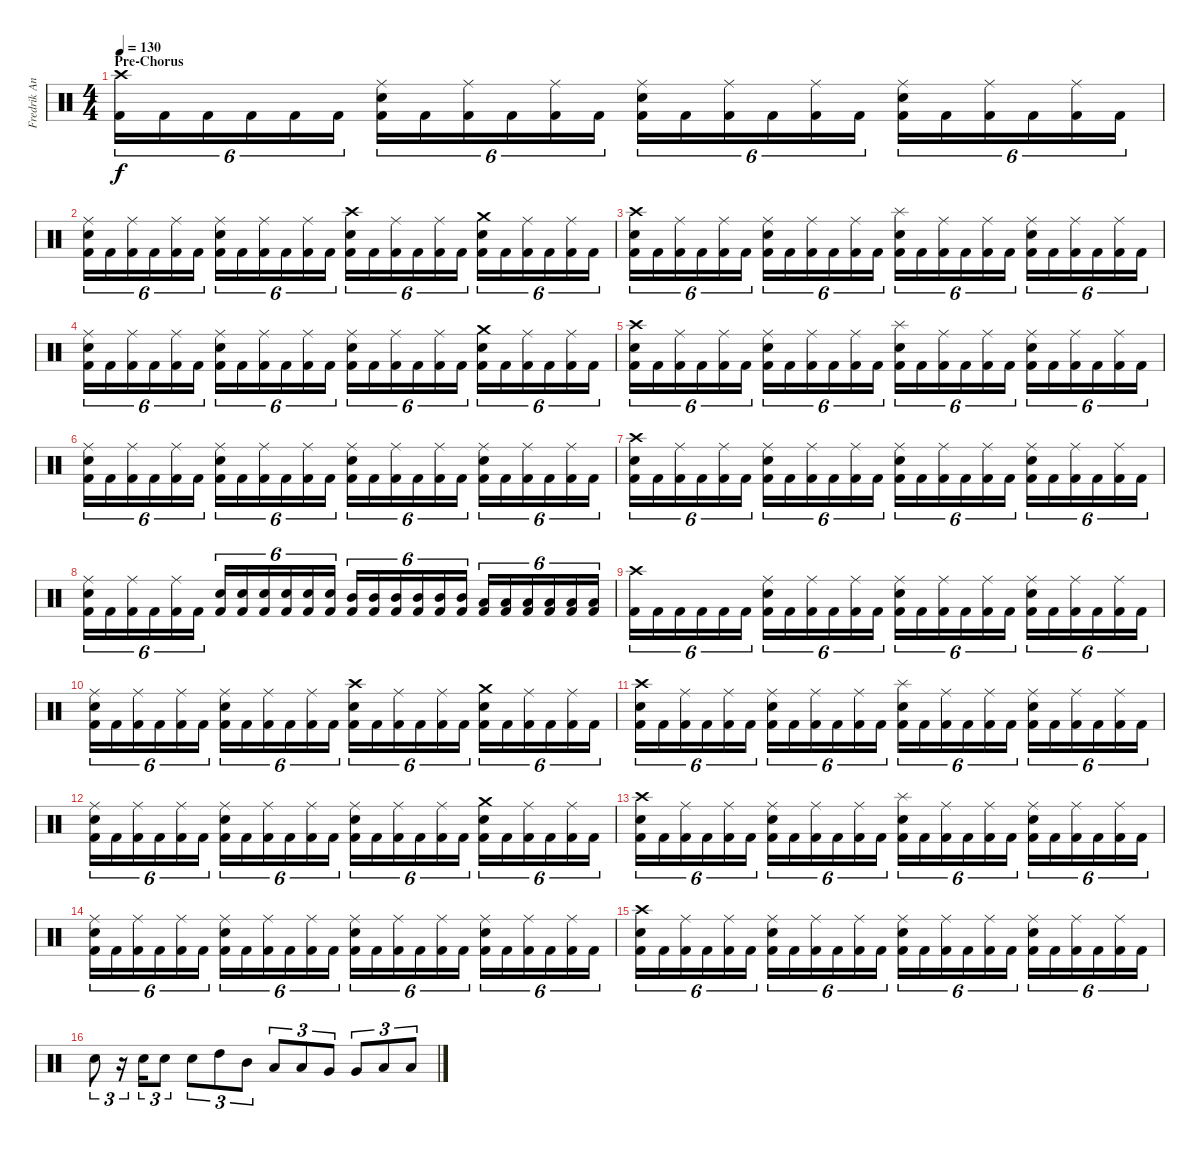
\track ("Fredrik Andersson" "Fredrik An") {instrument percussion}
\staff {score}
\articulation defaults
\ts (4 4)
\section ("" "Pre-Chorus")
\tempo 130
\clef neutral
\ks c
("Crash high (hit)" "Kick (hit) 2").16{tu (6 4) dy f} "Kick (hit) 2".16{tu (6 4)} "Kick (hit) 2".16{tu (6 4)} "Kick (hit) 2".16{tu (6 4)} "Kick (hit) 2".16{tu (6 4)} "Kick (hit) 2".16{tu (6 4)} ("Ride (middle)" "Electric Snare (hit)" "Kick (hit) 2").16{tu (6 4)} "Kick (hit) 2".16{tu (6 4)} ("Ride (middle)" "Kick (hit) 2").16{tu (6 4)} "Kick (hit) 2".16{tu (6 4)} ("Ride (middle)" "Kick (hit) 2").16{tu (6 4)} "Kick (hit) 2".16{tu (6 4)} ("Ride (middle)" "Electric Snare (hit)" "Kick (hit) 2").16{tu (6 4)} "Kick (hit) 2".16{tu (6 4)} ("Ride (middle)" "Kick (hit) 2").16{tu (6 4)} "Kick (hit) 2".16{tu (6 4)} ("Ride (middle)" "Kick (hit) 2").16{tu (6 4)} "Kick (hit) 2".16{tu (6 4)} ("Ride (middle)" "Electric Snare (hit)" "Kick (hit) 2").16{tu (6 4)} "Kick (hit) 2".16{tu (6 4)} ("Ride (middle)" "Kick (hit) 2").16{tu (6 4)} "Kick (hit) 2".16{tu (6 4)} ("Ride (middle)" "Kick (hit) 2").16{tu (6 4)} "Kick (hit) 2".16{tu (6 4)} |
("Ride (middle)" "Electric Snare (hit)" "Kick (hit) 2").16{tu (6 4)} "Kick (hit) 2".16{tu (6 4)} ("Ride (middle)" "Kick (hit) 2").16{tu (6 4)} "Kick (hit) 2".16{tu (6 4)} ("Ride (middle)" "Kick (hit) 2").16{tu (6 4)} "Kick (hit) 2".16{tu (6 4)} ("Ride (middle)" "Electric Snare (hit)" "Kick (hit) 2").16{tu (6 4)} "Kick (hit) 2".16{tu (6 4)} ("Ride (middle)" "Kick (hit) 2").16{tu (6 4)} "Kick (hit) 2".16{tu (6 4)} ("Ride (middle)" "Kick (hit) 2").16{tu (6 4)} "Kick (hit) 2".16{tu (6 4)} ("Crash high (hit)" "Electric Snare (hit)" "Kick (hit) 2").16{tu (6 4)} "Kick (hit) 2".16{tu (6 4)} ("Ride (middle)" "Kick (hit) 2").16{tu (6 4)} "Kick (hit) 2".16{tu (6 4)} ("Ride (middle)" "Kick (hit) 2").16{tu (6 4)} "Kick (hit) 2".16{tu (6 4)} ("Crash medium (hit)" "Electric Snare (hit)" "Kick (hit) 2").16{tu (6 4)} "Kick (hit) 2".16{tu (6 4)} ("Ride (middle)" "Kick (hit) 2").16{tu (6 4)} "Kick (hit) 2".16{tu (6 4)} ("Ride (middle)" "Kick (hit) 2").16{tu (6 4)} "Kick (hit) 2".16{tu (6 4)} |
("Crash high (hit)" "Electric Snare (hit)" "Kick (hit) 2").16{tu (6 4)} "Kick (hit) 2".16{tu (6 4)} ("Ride (middle)" "Kick (hit) 2").16{tu (6 4)} "Kick (hit) 2".16{tu (6 4)} ("Ride (middle)" "Kick (hit) 2").16{tu (6 4)} "Kick (hit) 2".16{tu (6 4)} ("Ride (middle)" "Electric Snare (hit)" "Kick (hit) 2").16{tu (6 4)} "Kick (hit) 2".16{tu (6 4)} ("Ride (middle)" "Kick (hit) 2").16{tu (6 4)} "Kick (hit) 2".16{tu (6 4)} ("Ride (middle)" "Kick (hit) 2").16{tu (6 4)} "Kick (hit) 2".16{tu (6 4)} ("Splash (hit)" "Electric Snare (hit)" "Kick (hit) 2").16{tu (6 4)} "Kick (hit) 2".16{tu (6 4)} ("Ride (middle)" "Kick (hit) 2").16{tu (6 4)} "Kick (hit) 2".16{tu (6 4)} ("Ride (middle)" "Kick (hit) 2").16{tu (6 4)} "Kick (hit) 2".16{tu (6 4)} ("Ride (middle)" "Electric Snare (hit)" "Kick (hit) 2").16{tu (6 4)} "Kick (hit) 2".16{tu (6 4)} ("Ride (middle)" "Kick (hit) 2").16{tu (6 4)} "Kick (hit) 2".16{tu (6 4)} ("Ride (middle)" "Kick (hit) 2").16{tu (6 4)} "Kick (hit) 2".16{tu (6 4)} |
("Ride (middle)" "Electric Snare (hit)" "Kick (hit) 2").16{tu (6 4)} "Kick (hit) 2".16{tu (6 4)} ("Ride (middle)" "Kick (hit) 2").16{tu (6 4)} "Kick (hit) 2".16{tu (6 4)} ("Ride (middle)" "Kick (hit) 2").16{tu (6 4)} "Kick (hit) 2".16{tu (6 4)} ("Ride (middle)" "Electric Snare (hit)" "Kick (hit) 2").16{tu (6 4)} "Kick (hit) 2".16{tu (6 4)} ("Ride (middle)" "Kick (hit) 2").16{tu (6 4)} "Kick (hit) 2".16{tu (6 4)} ("Ride (middle)" "Kick (hit) 2").16{tu (6 4)} "Kick (hit) 2".16{tu (6 4)} ("Ride (middle)" "Electric Snare (hit)" "Kick (hit) 2").16{tu (6 4)} "Kick (hit) 2".16{tu (6 4)} ("Ride (middle)" "Kick (hit) 2").16{tu (6 4)} "Kick (hit) 2".16{tu (6 4)} ("Ride (middle)" "Kick (hit) 2").16{tu (6 4)} "Kick (hit) 2".16{tu (6 4)} ("Crash medium (hit)" "Electric Snare (hit)" "Kick (hit) 2").16{tu (6 4)} "Kick (hit) 2".16{tu (6 4)} ("Ride (middle)" "Kick (hit) 2").16{tu (6 4)} "Kick (hit) 2".16{tu (6 4)} ("Ride (middle)" "Kick (hit) 2").16{tu (6 4)} "Kick (hit) 2".16{tu (6 4)} |
("Crash high (hit)" "Electric Snare (hit)" "Kick (hit) 2").16{tu (6 4)} "Kick (hit) 2".16{tu (6 4)} ("Ride (middle)" "Kick (hit) 2").16{tu (6 4)} "Kick (hit) 2".16{tu (6 4)} ("Ride (middle)" "Kick (hit) 2").16{tu (6 4)} "Kick (hit) 2".16{tu (6 4)} ("Ride (middle)" "Electric Snare (hit)" "Kick (hit) 2").16{tu (6 4)} "Kick (hit) 2".16{tu (6 4)} ("Ride (middle)" "Kick (hit) 2").16{tu (6 4)} "Kick (hit) 2".16{tu (6 4)} ("Ride (middle)" "Kick (hit) 2").16{tu (6 4)} "Kick (hit) 2".16{tu (6 4)} ("Splash (hit)" "Electric Snare (hit)" "Kick (hit) 2").16{tu (6 4)} "Kick (hit) 2".16{tu (6 4)} ("Ride (middle)" "Kick (hit) 2").16{tu (6 4)} "Kick (hit) 2".16{tu (6 4)} ("Ride (middle)" "Kick (hit) 2").16{tu (6 4)} "Kick (hit) 2".16{tu (6 4)} ("Ride (middle)" "Electric Snare (hit)" "Kick (hit) 2").16{tu (6 4)} "Kick (hit) 2".16{tu (6 4)} ("Ride (middle)" "Kick (hit) 2").16{tu (6 4)} "Kick (hit) 2".16{tu (6 4)} ("Ride (middle)" "Kick (hit) 2").16{tu (6 4)} "Kick (hit) 2".16{tu (6 4)} |
("Ride (middle)" "Electric Snare (hit)" "Kick (hit) 2").16{tu (6 4)} "Kick (hit) 2".16{tu (6 4)} ("Ride (middle)" "Kick (hit) 2").16{tu (6 4)} "Kick (hit) 2".16{tu (6 4)} ("Ride (middle)" "Kick (hit) 2").16{tu (6 4)} "Kick (hit) 2".16{tu (6 4)} ("Ride (middle)" "Electric Snare (hit)" "Kick (hit) 2").16{tu (6 4)} "Kick (hit) 2".16{tu (6 4)} ("Ride (middle)" "Kick (hit) 2").16{tu (6 4)} "Kick (hit) 2".16{tu (6 4)} ("Ride (middle)" "Kick (hit) 2").16{tu (6 4)} "Kick (hit) 2".16{tu (6 4)} ("Ride (middle)" "Electric Snare (hit)" "Kick (hit) 2").16{tu (6 4)} "Kick (hit) 2".16{tu (6 4)} ("Ride (middle)" "Kick (hit) 2").16{tu (6 4)} "Kick (hit) 2".16{tu (6 4)} ("Ride (middle)" "Kick (hit) 2").16{tu (6 4)} "Kick (hit) 2".16{tu (6 4)} ("Ride (middle)" "Electric Snare (hit)" "Kick (hit) 2").16{tu (6 4)} "Kick (hit) 2".16{tu (6 4)} ("Ride (middle)" "Kick (hit) 2").16{tu (6 4)} "Kick (hit) 2".16{tu (6 4)} ("Ride (middle)" "Kick (hit) 2").16{tu (6 4)} "Kick (hit) 2".16{tu (6 4)} |
("Crash high (hit)" "Electric Snare (hit)" "Kick (hit) 2").16{tu (6 4)} "Kick (hit) 2".16{tu (6 4)} ("Ride (middle)" "Kick (hit) 2").16{tu (6 4)} "Kick (hit) 2".16{tu (6 4)} ("Ride (middle)" "Kick (hit) 2").16{tu (6 4)} "Kick (hit) 2".16{tu (6 4)} ("Ride (middle)" "Electric Snare (hit)" "Kick (hit) 2").16{tu (6 4)} "Kick (hit) 2".16{tu (6 4)} ("Ride (middle)" "Kick (hit) 2").16{tu (6 4)} "Kick (hit) 2".16{tu (6 4)} ("Ride (middle)" "Kick (hit) 2").16{tu (6 4)} "Kick (hit) 2".16{tu (6 4)} ("Ride (middle)" "Electric Snare (hit)" "Kick (hit) 2").16{tu (6 4)} "Kick (hit) 2".16{tu (6 4)} ("Ride (middle)" "Kick (hit) 2").16{tu (6 4)} "Kick (hit) 2".16{tu (6 4)} ("Ride (middle)" "Kick (hit) 2").16{tu (6 4)} "Kick (hit) 2".16{tu (6 4)} ("Ride (middle)" "Electric Snare (hit)" "Kick (hit) 2").16{tu (6 4)} "Kick (hit) 2".16{tu (6 4)} ("Ride (middle)" "Kick (hit) 2").16{tu (6 4)} "Kick (hit) 2".16{tu (6 4)} ("Ride (middle)" "Kick (hit) 2").16{tu (6 4)} "Kick (hit) 2".16{tu (6 4)} |
("Ride (middle)" "Electric Snare (hit)" "Kick (hit) 2").16{tu (6 4)} "Kick (hit) 2".16{tu (6 4)} ("Ride (middle)" "Kick (hit) 2").16{tu (6 4)} "Kick (hit) 2".16{tu (6 4)} ("Ride (middle)" "Kick (hit) 2").16{tu (6 4)} "Kick (hit) 2".16{tu (6 4)} ("Electric Snare (hit)" "Kick (hit) 2").16{tu (6 4)} ("Electric Snare (hit)" "Kick (hit) 2").16{tu (6 4)} ("Electric Snare (hit)" "Kick (hit) 2").16{tu (6 4)} ("Electric Snare (hit)" "Kick (hit) 2").16{tu (6 4)} ("Electric Snare (hit)" "Kick (hit) 2").16{tu (6 4)} ("Electric Snare (hit)" "Kick (hit) 2").16{tu (6 4)} ("Mid Tom (hit)" "Kick (hit) 2").16{tu (6 4)} ("Mid Tom (hit)" "Kick (hit) 2").16{tu (6 4)} ("Mid Tom (hit)" "Kick (hit) 2").16{tu (6 4)} ("Mid Tom (hit)" "Kick (hit) 2").16{tu (6 4)} ("Mid Tom (hit)" "Kick (hit) 2").16{tu (6 4)} ("Mid Tom (hit)" "Kick (hit) 2").16{tu (6 4)} ("Low Tom (hit)" "Kick (hit) 2").16{tu (6 4)} ("Low Tom (hit)" "Kick (hit) 2").16{tu (6 4)} ("Low Tom (hit)" "Kick (hit) 2").16{tu (6 4)} ("Low Tom (hit)" "Kick (hit) 2").16{tu (6 4)} ("Low Tom (hit)" "Kick (hit) 2").16{tu (6 4)} ("Low Tom (hit)" "Kick (hit) 2").16{tu (6 4)} |
("Crash high (hit)" "Kick (hit) 2").16{tu (6 4)} "Kick (hit) 2".16{tu (6 4)} "Kick (hit) 2".16{tu (6 4)} "Kick (hit) 2".16{tu (6 4)} "Kick (hit) 2".16{tu (6 4)} "Kick (hit) 2".16{tu (6 4)} ("Ride (middle)" "Electric Snare (hit)" "Kick (hit) 2").16{tu (6 4)} "Kick (hit) 2".16{tu (6 4)} ("Ride (middle)" "Kick (hit) 2").16{tu (6 4)} "Kick (hit) 2".16{tu (6 4)} ("Ride (middle)" "Kick (hit) 2").16{tu (6 4)} "Kick (hit) 2".16{tu (6 4)} ("Ride (middle)" "Electric Snare (hit)" "Kick (hit) 2").16{tu (6 4)} "Kick (hit) 2".16{tu (6 4)} ("Ride (middle)" "Kick (hit) 2").16{tu (6 4)} "Kick (hit) 2".16{tu (6 4)} ("Ride (middle)" "Kick (hit) 2").16{tu (6 4)} "Kick (hit) 2".16{tu (6 4)} ("Ride (middle)" "Electric Snare (hit)" "Kick (hit) 2").16{tu (6 4)} "Kick (hit) 2".16{tu (6 4)} ("Ride (middle)" "Kick (hit) 2").16{tu (6 4)} "Kick (hit) 2".16{tu (6 4)} ("Ride (middle)" "Kick (hit) 2").16{tu (6 4)} "Kick (hit) 2".16{tu (6 4)} |
("Ride (middle)" "Electric Snare (hit)" "Kick (hit) 2").16{tu (6 4)} "Kick (hit) 2".16{tu (6 4)} ("Ride (middle)" "Kick (hit) 2").16{tu (6 4)} "Kick (hit) 2".16{tu (6 4)} ("Ride (middle)" "Kick (hit) 2").16{tu (6 4)} "Kick (hit) 2".16{tu (6 4)} ("Ride (middle)" "Electric Snare (hit)" "Kick (hit) 2").16{tu (6 4)} "Kick (hit) 2".16{tu (6 4)} ("Ride (middle)" "Kick (hit) 2").16{tu (6 4)} "Kick (hit) 2".16{tu (6 4)} ("Ride (middle)" "Kick (hit) 2").16{tu (6 4)} "Kick (hit) 2".16{tu (6 4)} ("Crash high (hit)" "Electric Snare (hit)" "Kick (hit) 2").16{tu (6 4)} "Kick (hit) 2".16{tu (6 4)} ("Ride (middle)" "Kick (hit) 2").16{tu (6 4)} "Kick (hit) 2".16{tu (6 4)} ("Ride (middle)" "Kick (hit) 2").16{tu (6 4)} "Kick (hit) 2".16{tu (6 4)} ("Crash medium (hit)" "Electric Snare (hit)" "Kick (hit) 2").16{tu (6 4)} "Kick (hit) 2".16{tu (6 4)} ("Ride (middle)" "Kick (hit) 2").16{tu (6 4)} "Kick (hit) 2".16{tu (6 4)} ("Ride (middle)" "Kick (hit) 2").16{tu (6 4)} "Kick (hit) 2".16{tu (6 4)} |
("Crash high (hit)" "Electric Snare (hit)" "Kick (hit) 2").16{tu (6 4)} "Kick (hit) 2".16{tu (6 4)} ("Ride (middle)" "Kick (hit) 2").16{tu (6 4)} "Kick (hit) 2".16{tu (6 4)} ("Ride (middle)" "Kick (hit) 2").16{tu (6 4)} "Kick (hit) 2".16{tu (6 4)} ("Ride (middle)" "Electric Snare (hit)" "Kick (hit) 2").16{tu (6 4)} "Kick (hit) 2".16{tu (6 4)} ("Ride (middle)" "Kick (hit) 2").16{tu (6 4)} "Kick (hit) 2".16{tu (6 4)} ("Ride (middle)" "Kick (hit) 2").16{tu (6 4)} "Kick (hit) 2".16{tu (6 4)} ("Splash (hit)" "Electric Snare (hit)" "Kick (hit) 2").16{tu (6 4)} "Kick (hit) 2".16{tu (6 4)} ("Ride (middle)" "Kick (hit) 2").16{tu (6 4)} "Kick (hit) 2".16{tu (6 4)} ("Ride (middle)" "Kick (hit) 2").16{tu (6 4)} "Kick (hit) 2".16{tu (6 4)} ("Ride (middle)" "Electric Snare (hit)" "Kick (hit) 2").16{tu (6 4)} "Kick (hit) 2".16{tu (6 4)} ("Ride (middle)" "Kick (hit) 2").16{tu (6 4)} "Kick (hit) 2".16{tu (6 4)} ("Ride (middle)" "Kick (hit) 2").16{tu (6 4)} "Kick (hit) 2".16{tu (6 4)} |
("Ride (middle)" "Electric Snare (hit)" "Kick (hit) 2").16{tu (6 4)} "Kick (hit) 2".16{tu (6 4)} ("Ride (middle)" "Kick (hit) 2").16{tu (6 4)} "Kick (hit) 2".16{tu (6 4)} ("Ride (middle)" "Kick (hit) 2").16{tu (6 4)} "Kick (hit) 2".16{tu (6 4)} ("Ride (middle)" "Electric Snare (hit)" "Kick (hit) 2").16{tu (6 4)} "Kick (hit) 2".16{tu (6 4)} ("Ride (middle)" "Kick (hit) 2").16{tu (6 4)} "Kick (hit) 2".16{tu (6 4)} ("Ride (middle)" "Kick (hit) 2").16{tu (6 4)} "Kick (hit) 2".16{tu (6 4)} ("Ride (middle)" "Electric Snare (hit)" "Kick (hit) 2").16{tu (6 4)} "Kick (hit) 2".16{tu (6 4)} ("Ride (middle)" "Kick (hit) 2").16{tu (6 4)} "Kick (hit) 2".16{tu (6 4)} ("Ride (middle)" "Kick (hit) 2").16{tu (6 4)} "Kick (hit) 2".16{tu (6 4)} ("Crash medium (hit)" "Electric Snare (hit)" "Kick (hit) 2").16{tu (6 4)} "Kick (hit) 2".16{tu (6 4)} ("Ride (middle)" "Kick (hit) 2").16{tu (6 4)} "Kick (hit) 2".16{tu (6 4)} ("Ride (middle)" "Kick (hit) 2").16{tu (6 4)} "Kick (hit) 2".16{tu (6 4)} |
("Crash high (hit)" "Electric Snare (hit)" "Kick (hit) 2").16{tu (6 4)} "Kick (hit) 2".16{tu (6 4)} ("Ride (middle)" "Kick (hit) 2").16{tu (6 4)} "Kick (hit) 2".16{tu (6 4)} ("Ride (middle)" "Kick (hit) 2").16{tu (6 4)} "Kick (hit) 2".16{tu (6 4)} ("Ride (middle)" "Electric Snare (hit)" "Kick (hit) 2").16{tu (6 4)} "Kick (hit) 2".16{tu (6 4)} ("Ride (middle)" "Kick (hit) 2").16{tu (6 4)} "Kick (hit) 2".16{tu (6 4)} ("Ride (middle)" "Kick (hit) 2").16{tu (6 4)} "Kick (hit) 2".16{tu (6 4)} ("Splash (hit)" "Electric Snare (hit)" "Kick (hit) 2").16{tu (6 4)} "Kick (hit) 2".16{tu (6 4)} ("Ride (middle)" "Kick (hit) 2").16{tu (6 4)} "Kick (hit) 2".16{tu (6 4)} ("Ride (middle)" "Kick (hit) 2").16{tu (6 4)} "Kick (hit) 2".16{tu (6 4)} ("Ride (middle)" "Electric Snare (hit)" "Kick (hit) 2").16{tu (6 4)} "Kick (hit) 2".16{tu (6 4)} ("Ride (middle)" "Kick (hit) 2").16{tu (6 4)} "Kick (hit) 2".16{tu (6 4)} ("Ride (middle)" "Kick (hit) 2").16{tu (6 4)} "Kick (hit) 2".16{tu (6 4)} |
("Ride (middle)" "Electric Snare (hit)" "Kick (hit) 2").16{tu (6 4)} "Kick (hit) 2".16{tu (6 4)} ("Ride (middle)" "Kick (hit) 2").16{tu (6 4)} "Kick (hit) 2".16{tu (6 4)} ("Ride (middle)" "Kick (hit) 2").16{tu (6 4)} "Kick (hit) 2".16{tu (6 4)} ("Ride (middle)" "Electric Snare (hit)" "Kick (hit) 2").16{tu (6 4)} "Kick (hit) 2".16{tu (6 4)} ("Ride (middle)" "Kick (hit) 2").16{tu (6 4)} "Kick (hit) 2".16{tu (6 4)} ("Ride (middle)" "Kick (hit) 2").16{tu (6 4)} "Kick (hit) 2".16{tu (6 4)} ("Ride (middle)" "Electric Snare (hit)" "Kick (hit) 2").16{tu (6 4)} "Kick (hit) 2".16{tu (6 4)} ("Ride (middle)" "Kick (hit) 2").16{tu (6 4)} "Kick (hit) 2".16{tu (6 4)} ("Ride (middle)" "Kick (hit) 2").16{tu (6 4)} "Kick (hit) 2".16{tu (6 4)} ("Ride (middle)" "Electric Snare (hit)" "Kick (hit) 2").16{tu (6 4)} "Kick (hit) 2".16{tu (6 4)} ("Ride (middle)" "Kick (hit) 2").16{tu (6 4)} "Kick (hit) 2".16{tu (6 4)} ("Ride (middle)" "Kick (hit) 2").16{tu (6 4)} "Kick (hit) 2".16{tu (6 4)} |
("Crash high (hit)" "Electric Snare (hit)" "Kick (hit) 2").16{tu (6 4)} "Kick (hit) 2".16{tu (6 4)} ("Ride (middle)" "Kick (hit) 2").16{tu (6 4)} "Kick (hit) 2".16{tu (6 4)} ("Ride (middle)" "Kick (hit) 2").16{tu (6 4)} "Kick (hit) 2".16{tu (6 4)} ("Ride (middle)" "Electric Snare (hit)" "Kick (hit) 2").16{tu (6 4)} "Kick (hit) 2".16{tu (6 4)} ("Ride (middle)" "Kick (hit) 2").16{tu (6 4)} "Kick (hit) 2".16{tu (6 4)} ("Ride (middle)" "Kick (hit) 2").16{tu (6 4)} "Kick (hit) 2".16{tu (6 4)} ("Ride (middle)" "Electric Snare (hit)" "Kick (hit) 2").16{tu (6 4)} "Kick (hit) 2".16{tu (6 4)} ("Ride (middle)" "Kick (hit) 2").16{tu (6 4)} "Kick (hit) 2".16{tu (6 4)} ("Ride (middle)" "Kick (hit) 2").16{tu (6 4)} "Kick (hit) 2".16{tu (6 4)} ("Ride (middle)" "Electric Snare (hit)" "Kick (hit) 2").16{tu (6 4)} "Kick (hit) 2".16{tu (6 4)} ("Ride (middle)" "Kick (hit) 2").16{tu (6 4)} "Kick (hit) 2".16{tu (6 4)} ("Ride (middle)" "Kick (hit) 2").16{tu (6 4)} "Kick (hit) 2".16{tu (6 4)} |
"Electric Snare (hit)".8{tu (3 2)} r.16{tu (3 2)} "Electric Snare (hit)".16{tu (3 2)} "Electric Snare (hit)".8{tu (3 2)} "Electric Snare (hit)".8{tu (3 2)} "High Tom (hit)".8{tu (3 2)} "Mid Tom (hit)".8{tu (3 2)} "Low Tom (hit)".8{tu (3 2)} "Low Tom (hit)".8{tu (3 2)} "Very Low Tom (hit)".8{tu (3 2)} "Very Low Tom (hit)".8{tu (3 2)} "Low Floor Tom (hit)".8{tu (3 2)} "Low Floor Tom (hit)".8{tu (3 2)}
